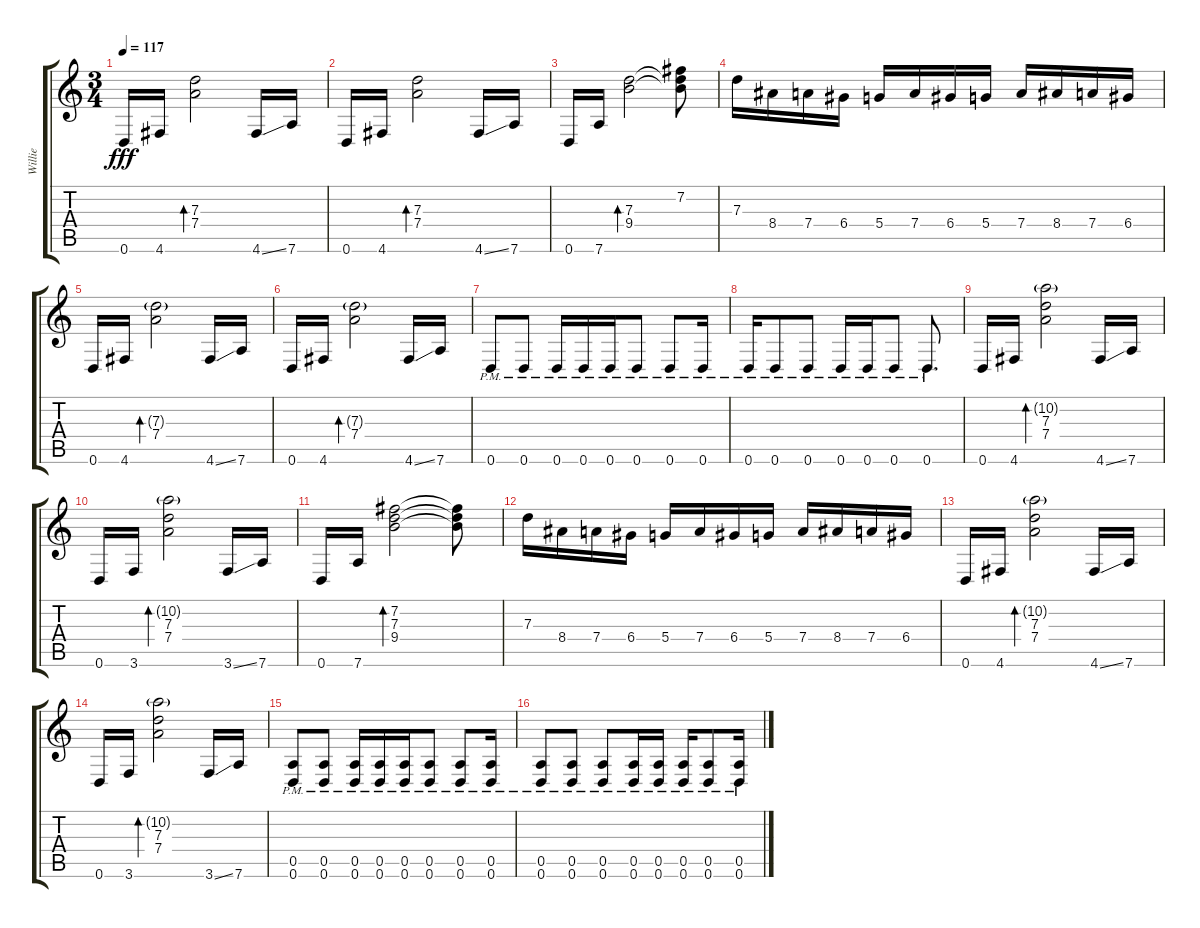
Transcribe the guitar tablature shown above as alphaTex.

\track ("Willie" "Willie") {instrument overdrivenguitar}
\staff {score tabs}
\tuning (E4 B3 G3 D3 A2 D2) {hide}
\ts (3 4)
\tempo 117
\clef g2
\ks c
0.6.16{dy fff} 4.6.16 (7.3 7.4).2{bd 30} 4.6{ss}.16 7.6.16 |
0.6.16 4.6.16 (7.3 7.4).2{bd 30} 4.6{ss}.16 7.6.16 |
0.6.16 7.6.16 (7.3 9.4).2{bd 30} (7.2 7.3{t} 9.4{t}).8 |
7.3.16 8.4.16 7.4.16 6.4.16 5.4.16 7.4.16 6.4.16 5.4.16 7.4.16 8.4.16 7.4.16 6.4.16 |
0.6.16 4.6.16 (7.3{g} 7.4).2{bd 30} 4.6{ss}.16 7.6.16 |
0.6.16 4.6.16 (7.3{g} 7.4).2{bd 30} 4.6{ss}.16 7.6.16 |
0.6{pm}.8 0.6{pm}.8 0.6{pm}.16 0.6{pm}.16 0.6{pm}.16 0.6{pm}.8 0.6{pm}.8 0.6{pm}.16 |
0.6{pm}.16 0.6{pm}.8 0.6{pm}.8 0.6{pm}.16 0.6{pm}.16 0.6{pm}.8 0.6{pm}.8{d} |
0.6.16 4.6.16 (10.2{g} 7.3 7.4).2{bd 30} 4.6{ss}.16 7.6.16 |
0.6.16 3.6.16 (10.2{g} 7.3 7.4).2{bd 30} 3.6{ss}.16 7.6.16 |
0.6.16 7.6.16 (7.2 7.3 9.4).2{bd 30} (7.2{t} 7.3{t} 9.4{t}).8 |
7.3.16 8.4.16 7.4.16 6.4.16 5.4.16 7.4.16 6.4.16 5.4.16 7.4.16 8.4.16 7.4.16 6.4.16 |
0.6.16 4.6.16 (10.2{g} 7.3 7.4).2{bd 30} 4.6{ss}.16 7.6.16 |
0.6.16 3.6.16 (10.2{g} 7.3 7.4).2{bd 30} 3.6{ss}.16 7.6.16 |
(0.5{pm} 0.6{pm}).8 (0.5{pm} 0.6{pm}).8 (0.5{pm} 0.6{pm}).16 (0.5{pm} 0.6{pm}).16 (0.5{pm} 0.6{pm}).16 (0.5{pm} 0.6{pm}).8 (0.5{pm} 0.6{pm}).8 (0.5{pm} 0.6{pm}).16 |
(0.5{pm} 0.6{pm}).8 (0.5{pm} 0.6{pm}).8 (0.5{pm} 0.6{pm}).8 (0.5{pm} 0.6{pm}).16 (0.5{pm} 0.6{pm}).16 (0.5{pm} 0.6{pm}).16 (0.5{pm} 0.6{pm}).8 (0.5{pm} 0.6{pm}).16
